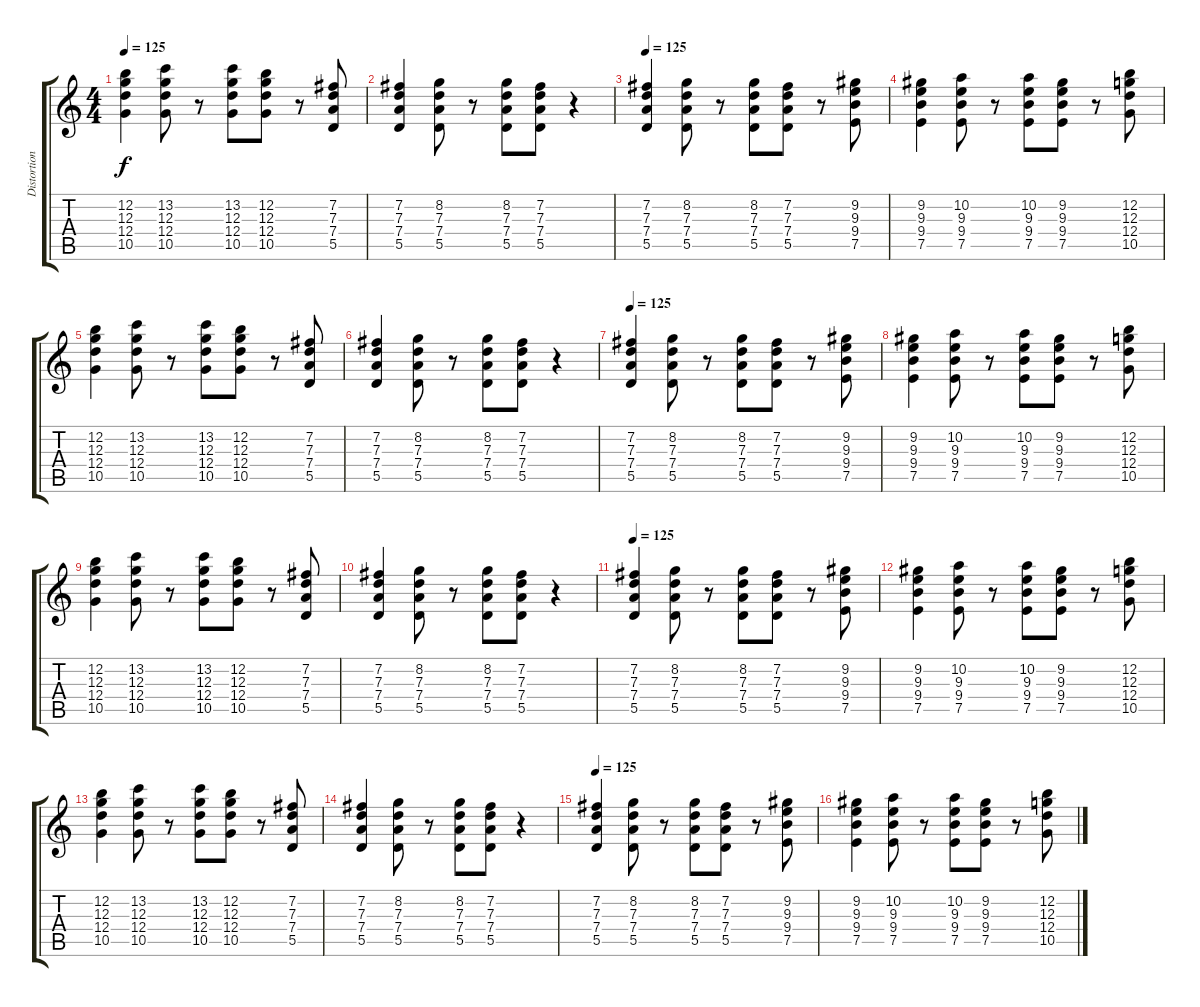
\track ("Distortion" "Distortion") {instrument distortionguitar}
\staff {score tabs}
\tuning (E4 B3 G3 D3 A2 E2) {hide}
\ts (4 4)
\tempo 125
\clef g2
\ks c
(12.2 12.3 12.4 10.5).4{dy f} (13.2 12.3 12.4 10.5).8 r.8 (13.2 12.3 12.4 10.5).8 (12.2 12.3 12.4 10.5).8 r.8 (7.2 7.3 7.4 5.5).8 |
(7.2 7.3 7.4 5.5).4 (8.2 7.3 7.4 5.5).8 r.8 (8.2 7.3 7.4 5.5).8 (7.2 7.3 7.4 5.5).8 r.4 |
\tempo 125
(7.2 7.3 7.4 5.5).4 (8.2 7.3 7.4 5.5).8 r.8 (8.2 7.3 7.4 5.5).8 (7.2 7.3 7.4 5.5).8 r.8 (9.2 9.3 9.4 7.5).8 |
(9.2 9.3 9.4 7.5).4 (10.2 9.3 9.4 7.5).8 r.8 (10.2 9.3 9.4 7.5).8 (9.2 9.3 9.4 7.5).8 r.8 (12.2 12.3 12.4 10.5).8 |
(12.2 12.3 12.4 10.5).4 (13.2 12.3 12.4 10.5).8 r.8 (13.2 12.3 12.4 10.5).8 (12.2 12.3 12.4 10.5).8 r.8 (7.2 7.3 7.4 5.5).8 |
(7.2 7.3 7.4 5.5).4 (8.2 7.3 7.4 5.5).8 r.8 (8.2 7.3 7.4 5.5).8 (7.2 7.3 7.4 5.5).8 r.4 |
\tempo 125
(7.2 7.3 7.4 5.5).4 (8.2 7.3 7.4 5.5).8 r.8 (8.2 7.3 7.4 5.5).8 (7.2 7.3 7.4 5.5).8 r.8 (9.2 9.3 9.4 7.5).8 |
(9.2 9.3 9.4 7.5).4 (10.2 9.3 9.4 7.5).8 r.8 (10.2 9.3 9.4 7.5).8 (9.2 9.3 9.4 7.5).8 r.8 (12.2 12.3 12.4 10.5).8 |
(12.2 12.3 12.4 10.5).4 (13.2 12.3 12.4 10.5).8 r.8 (13.2 12.3 12.4 10.5).8 (12.2 12.3 12.4 10.5).8 r.8 (7.2 7.3 7.4 5.5).8 |
(7.2 7.3 7.4 5.5).4 (8.2 7.3 7.4 5.5).8 r.8 (8.2 7.3 7.4 5.5).8 (7.2 7.3 7.4 5.5).8 r.4 |
\tempo 125
(7.2 7.3 7.4 5.5).4 (8.2 7.3 7.4 5.5).8 r.8 (8.2 7.3 7.4 5.5).8 (7.2 7.3 7.4 5.5).8 r.8 (9.2 9.3 9.4 7.5).8 |
(9.2 9.3 9.4 7.5).4 (10.2 9.3 9.4 7.5).8 r.8 (10.2 9.3 9.4 7.5).8 (9.2 9.3 9.4 7.5).8 r.8 (12.2 12.3 12.4 10.5).8 |
(12.2 12.3 12.4 10.5).4 (13.2 12.3 12.4 10.5).8 r.8 (13.2 12.3 12.4 10.5).8 (12.2 12.3 12.4 10.5).8 r.8 (7.2 7.3 7.4 5.5).8 |
(7.2 7.3 7.4 5.5).4 (8.2 7.3 7.4 5.5).8 r.8 (8.2 7.3 7.4 5.5).8 (7.2 7.3 7.4 5.5).8 r.4 |
\tempo 125
(7.2 7.3 7.4 5.5).4 (8.2 7.3 7.4 5.5).8 r.8 (8.2 7.3 7.4 5.5).8 (7.2 7.3 7.4 5.5).8 r.8 (9.2 9.3 9.4 7.5).8 |
(9.2 9.3 9.4 7.5).4 (10.2 9.3 9.4 7.5).8 r.8 (10.2 9.3 9.4 7.5).8 (9.2 9.3 9.4 7.5).8 r.8 (12.2 12.3 12.4 10.5).8
